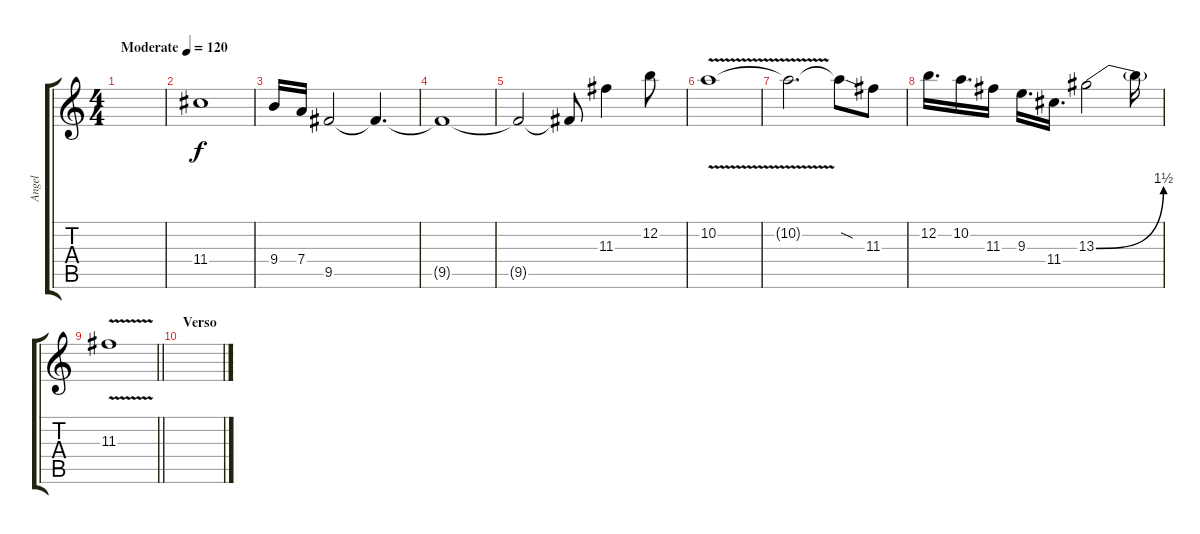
\track ("Angel" "Angel") {instrument distortionguitar}
\staff {score tabs}
\tuning (E4 B3 G3 D3 A2 E2) {hide}
\ts (4 4)
\tempo (120 "Moderate")
\clef g2
\ks c
|
11.4.1 |
9.4.16 7.4.16 9.5.2 9.5{t}.4{d} |
9.5{t}.1 |
9.5{t}.2 9.5{t}.8 11.3.4 12.2.8 |
10.2{v}.1 |
10.2{t}.2{d} 10.2{sod t}.8 11.3.8 |
12.2.16{d} 10.2.16{d} 11.3.16 9.3.16{d} 11.4.16{d} 13.3{be (bend 0 0 60 6)}.2 13.3{t}.16 |
\barLineRight lightlight
11.3{v}.1 |
\section ("" "Verso")
